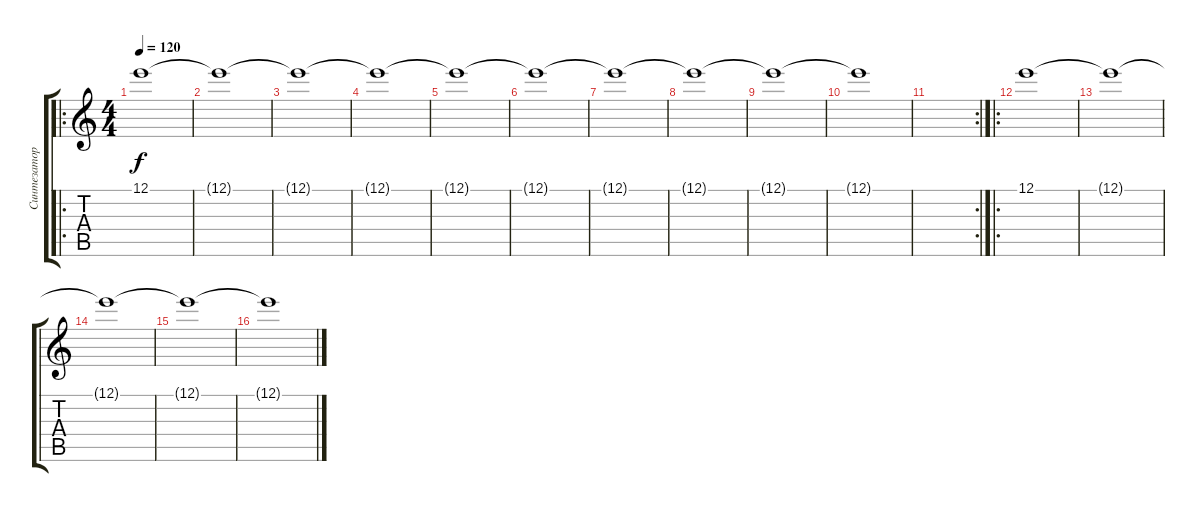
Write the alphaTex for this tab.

\track ("Синтезатор - стринги 2" "Синтезатор") {instrument stringensemble1}
\staff {score tabs}
\tuning (E5 B4 G4 D4 A3 E3) {hide}
\ro
\ts (4 4)
\tempo 120
\clef g2
\ks c
12.1.1{dy f instrument stringensemble1} |
12.1{t}.1 |
12.1{t}.1 |
12.1{t}.1 |
12.1{t}.1 |
12.1{t}.1 |
12.1{t}.1 |
12.1{t}.1 |
12.1{t}.1 |
12.1{t}.1 |
\rc 2
|
\ro
12.1.1 |
12.1{t}.1 |
12.1{t}.1 |
12.1{t}.1 |
12.1{t}.1
